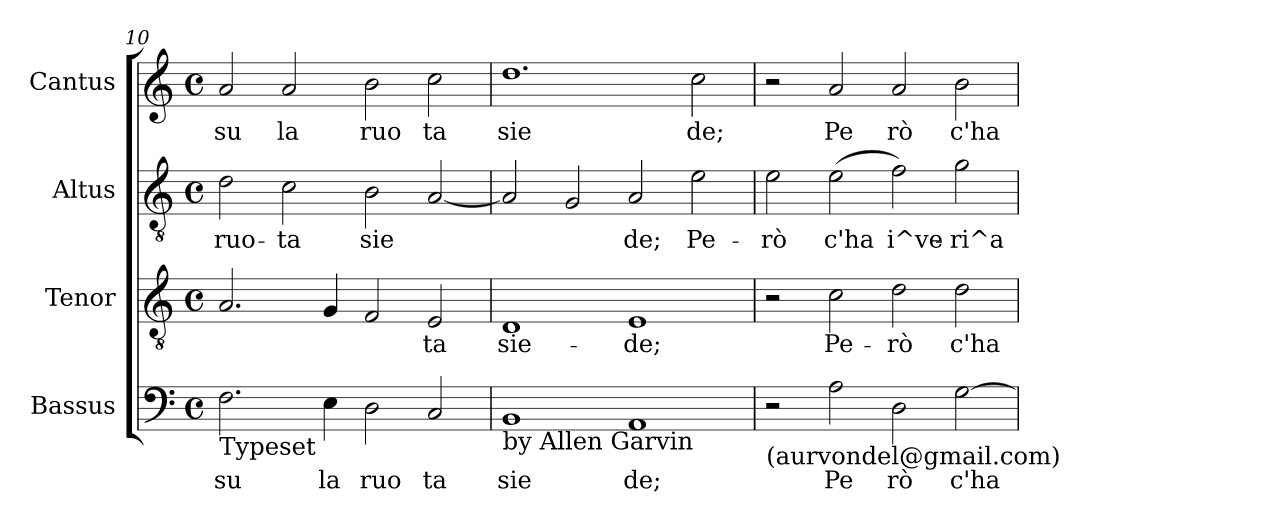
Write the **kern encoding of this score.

**kern	**text	**kern	**text	**kern	**text	**kern	**text
*part4	*part4	*part3	*part3	*part2	*part2	*part1	*part1
*staff4	*staff4	*staff3	*staff3	*staff2	*staff2	*staff1	*staff1
*I"Bassus	*	*I"Tenor	*	*I"Altus	*	*I"Cantus	*
*clefF4	*	*clefGv2	*	*clefGv2	*	*clefG2	*
*k[]	*	*k[]	*	*k[]	*	*k[]	*
*C:	*	*C:	*	*C:	*	*C:	*
*M4/4	*	*M4/4	*	*M4/4	*	*M4/4	*
*met(c)	*	*met(c)	*	*met(c)	*	*met(c)	*
=10	=10	=10	=10	=10	=10	=10	=10
!LO:TX:b:t=Typeset	!	!	!	!	!	!	!
!	!LO:LY:b:cj	!	!LO:LY:b:cj	!	!LO:LY:b:cj	!	!LO:LY:b:cj
2.F\	su	2.A/	--	2d\	ruo-	2a/	su
!	!	!	!	!	!LO:LY:b:cj	!	!LO:LY:b:cj
.	.	.	.	2c\	-ta	2a/	la
!	!LO:LY:b:cj	!	!LO:LY:b:cj	!	!	!	!
4E\	la	4G/	--	.	.	.	.
!	!LO:LY:b:cj	!	!LO:LY:b:cj	!	!LO:LY:b:cj	!	!LO:LY:b:cj
2D\	ruo	2F/	--	2B\	sie-	2b\	ruo
!	!LO:LY:b:cj	!	!LO:LY:b:cj	!	!LO:LY:b:cj	!	!LO:LY:b:cj
2C/	ta	2E/	-ta	[<2A/	--	2cc\	ta
=11	=11	=11	=11	=11	=11	=11	=11
!LO:TX:b:t=by Allen Garvin	!	!	!	!	!	!	!
!	!LO:LY:b:cj	!	!LO:LY:b:cj	!	!LO:LY:b:cj	!	!LO:LY:b:cj
1BB	sie	1D	sie-	2A/]	--	1.dd	sie
!	!	!	!	!	!LO:LY:b:cj	!	!
.	.	.	.	2G/	--	.	.
!	!LO:LY:b:cj	!	!LO:LY:b:cj	!	!LO:LY:b:cj	!	!
1AA	de;	1E	-de;	2A/	-de;	.	.
!	!	!	!	!	!LO:LY:b:cj	!	!LO:LY:b:cj
.	.	.	.	2e\	Pe-	2cc\	de;
=12	=12	=12	=12	=12	=12	=12	=12
!LO:TX:b:t=(aurvondel@gmail.com)	!	!	!	!	!	!	!
!	!	!	!	!	!LO:LY:b:cj	!	!
2r	.	2r	.	2e\	-rò	2r	.
!	!LO:LY:b:cj	!	!LO:LY:b:cj	!	!LO:LY:b:cj	!	!LO:LY:b:cj
2A\	Pe	2c\	Pe-	(<2e\	c'ha	2a/	Pe
!	!LO:LY:b:cj	!	!LO:LY:b:cj	!	!LO:LY:b:cj	!	!LO:LY:b:cj
2D\	rò	2d\	-rò	2f\)	i^ve-	2a/	rò
!	!LO:LY:b:cj	!	!LO:LY:b:cj	!	!LO:LY:b:cj	!	!LO:LY:b:cj
[<2G\	c'ha	2d\	c'ha	2g\	-ri^a-	2b\	c'ha
=	=	=	=	=	=	=	=
*-	*-	*-	*-	*-	*-	*-	*-
